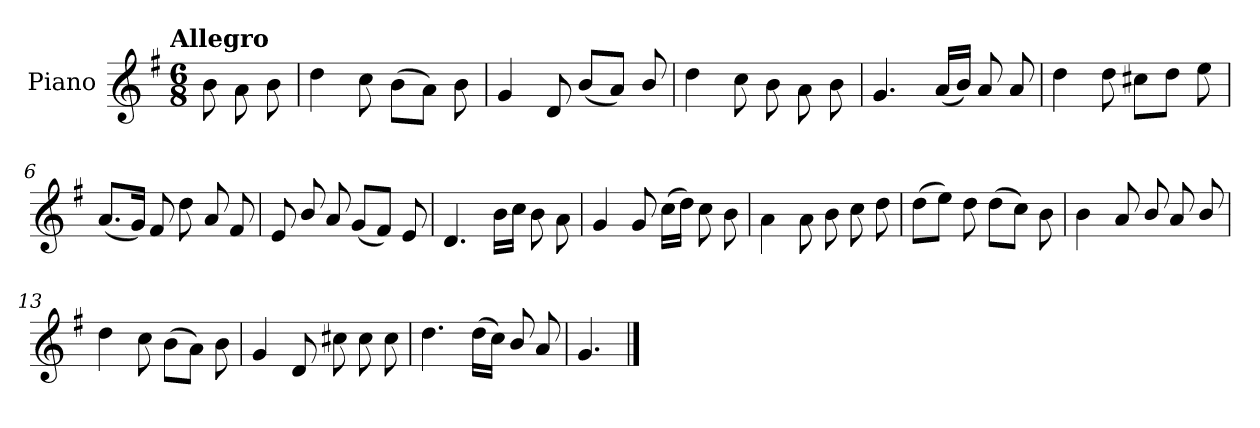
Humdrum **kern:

**kern
*part1
*staff1
*I"Piano
*I'Pno.
*clefG2
*k[f#]
!!LO:TX:omd:t=Allegro
*M6/8
*MM144
=
8b\
8a\
8b\
=1
4dd\
8cc\
(>8b\L
8a\J)
8b\
=2
4g/
8d/
(<8b/L
8a/J)
8b/
=3
4dd\
8cc\
8b\
8a\
8b\
!!LO:LB:g=z
=4
4.g/
(<16a/LL
16b/JJ)
8a/
8a/
=5
4dd\
8dd\
8cc#X\L
8dd\J
8ee\
=6
(<8.a/L
16g/Jk)
8f#/
8dd\
8a/
8f#/
=7
8e/
8b/
8a/
(<8g/L
8f#/J)
8e/
!!LO:LB:g=z
=8
4.d/
16b\LL
16cc\JJ
8b\
8a\
=9
4g/
8g/
(>16cc\LL
16dd\JJ)
8cc\
8b\
=10
4a\
8a\
8b\
8cc\
8dd\
=11
(>8dd\L
8ee\J)
8dd\
(>8dd\L
8cc\J)
8b\
!!LO:LB:g=z
=12
4b\
8a/
8b/
8a/
8b/
=13
4dd\
8cc\
(>8b\L
8a\J)
8b\
=14
4g/
8d/
8cc#X\
8cc#\
8cc#\
=15
4.dd\
(>16dd\LL
16cc\JJ)
8b/
8a/
=16
4.g/
==
*-
